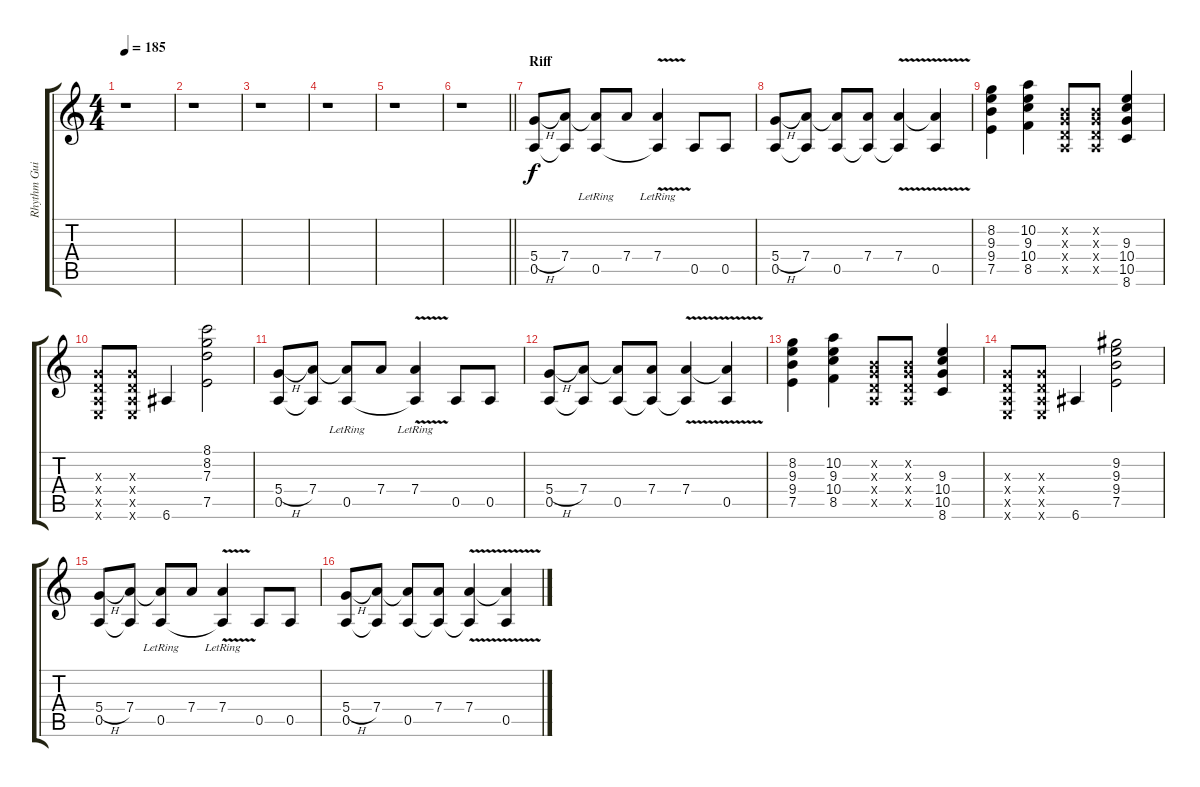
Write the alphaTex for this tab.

\track ("Rhythm Guitar 1" "Rhythm Gui") {mute instrument overdrivenguitar}
\staff {score tabs}
\tuning (E4 B3 G3 D3 A2 E2) {hide}
\ts (4 4)
\tempo 185
\clef g2
\ks c
r.1{dy f} |
r.1 |
r.1 |
r.1 |
r.1 |
\barLineRight lightlight
r.1 |
\section ("" "Riff")
(5.4{h} 0.5).8 (7.4 0.5{t}).8 (7.4{t} 0.5{lr}).8 7.4.8 (7.4{v lr} 0.5{t}).4 0.5.8 0.5.8 |
(5.4{h} 0.5).8 (7.4 0.5{t}).8 (7.4{t} 0.5).8 (7.4 0.5{t}).8 (7.4{v} 0.5{t}).4 (7.4{t} 0.5).4 |
(8.2 9.3 9.4 7.5).4 (10.2 9.3 10.4 8.5).4 (0.2{x} 0.3{x} 0.4{x} 0.5{x}).8 (0.2{x} 0.3{x} 0.4{x} 0.5{x}).8 (9.3 10.4 10.5 8.6).4 |
(0.3{x} 0.4{x} 0.5{x} 0.6{x}).8 (0.3{x} 0.4{x} 0.5{x} 0.6{x}).8 6.6.4 (8.1 8.2 7.3 7.5).2 |
(5.4{h} 0.5).8 (7.4 0.5{t}).8 (7.4{t} 0.5{lr}).8 7.4.8 (7.4{v lr} 0.5{t}).4 0.5.8 0.5.8 |
(5.4{h} 0.5).8 (7.4 0.5{t}).8 (7.4{t} 0.5).8 (7.4 0.5{t}).8 (7.4{v} 0.5{t}).4 (7.4{t} 0.5).4 |
(8.2 9.3 9.4 7.5).4 (10.2 9.3 10.4 8.5).4 (0.2{x} 0.3{x} 0.4{x} 0.5{x}).8 (0.2{x} 0.3{x} 0.4{x} 0.5{x}).8 (9.3 10.4 10.5 8.6).4 |
(0.3{x} 0.4{x} 0.5{x} 0.6{x}).8 (0.3{x} 0.4{x} 0.5{x} 0.6{x}).8 6.6.4 (9.2 9.3 9.4 7.5).2 |
(5.4{h} 0.5).8 (7.4 0.5{t}).8 (7.4{t} 0.5{lr}).8 7.4.8 (7.4{v lr} 0.5{t}).4 0.5.8 0.5.8 |
(5.4{h} 0.5).8 (7.4 0.5{t}).8 (7.4{t} 0.5).8 (7.4 0.5{t}).8 (7.4{v} 0.5{t}).4 (7.4{t} 0.5).4
